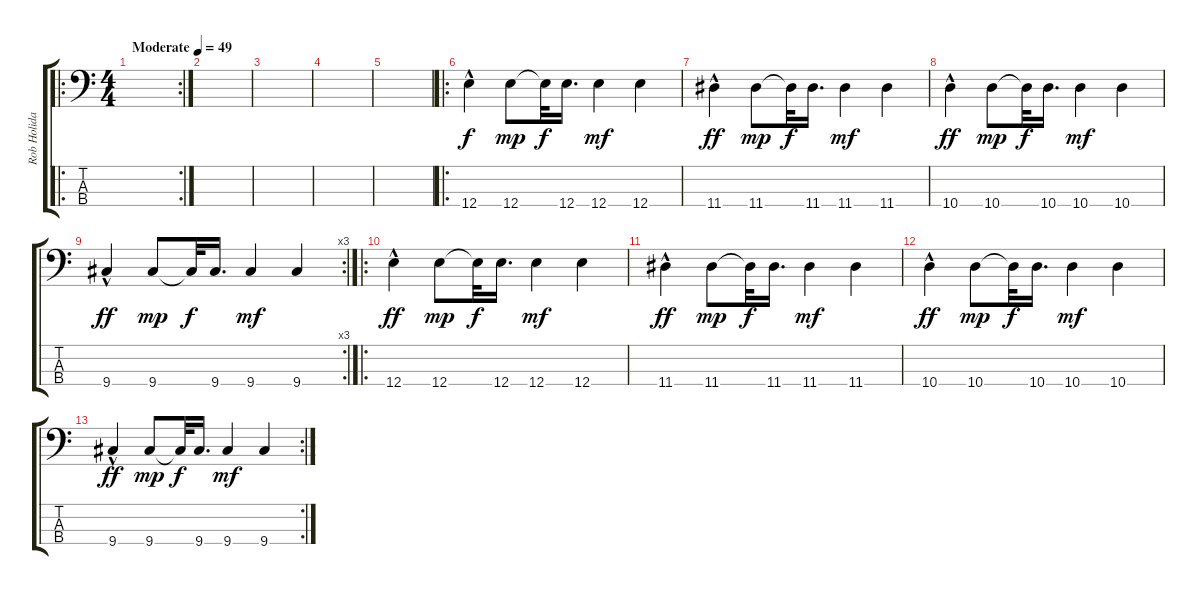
\track ("Rob Holiday" "Rob Holida") {instrument electricbassfinger}
\staff {score tabs}
\tuning (G2 D2 A1 E1) {hide}
\ro
\rc 2
\ts (4 4)
\tempo (49 "Moderate")
\clef f4
\ks c
|
|
|
|
|
\ro
12.4{hac}.4 12.4.8{dy mp} 12.4{t}.32{dy f} 12.4.16{d} 12.4.4{dy mf} 12.4.4 |
11.4{hac}.4{dy ff} 11.4.8{dy mp} 11.4{t}.32{dy f} 11.4.16{d} 11.4.4{dy mf} 11.4.4 |
10.4{hac}.4{dy ff} 10.4.8{dy mp} 10.4{t}.32{dy f} 10.4.16{d} 10.4.4{dy mf} 10.4.4 |
\rc 3
9.4{hac}.4{dy ff} 9.4.8{dy mp} 9.4{t}.32{dy f} 9.4.16{d} 9.4.4{dy mf} 9.4.4 |
\ro
12.4{hac}.4{dy ff} 12.4.8{dy mp} 12.4{t}.32{dy f} 12.4.16{d} 12.4.4{dy mf} 12.4.4 |
11.4{hac}.4{dy ff} 11.4.8{dy mp} 11.4{t}.32{dy f} 11.4.16{d} 11.4.4{dy mf} 11.4.4 |
10.4{hac}.4{dy ff} 10.4.8{dy mp} 10.4{t}.32{dy f} 10.4.16{d} 10.4.4{dy mf} 10.4.4 |
\rc 2
9.4{hac}.4{dy ff} 9.4.8{dy mp} 9.4{t}.32{dy f} 9.4.16{d} 9.4.4{dy mf} 9.4.4
